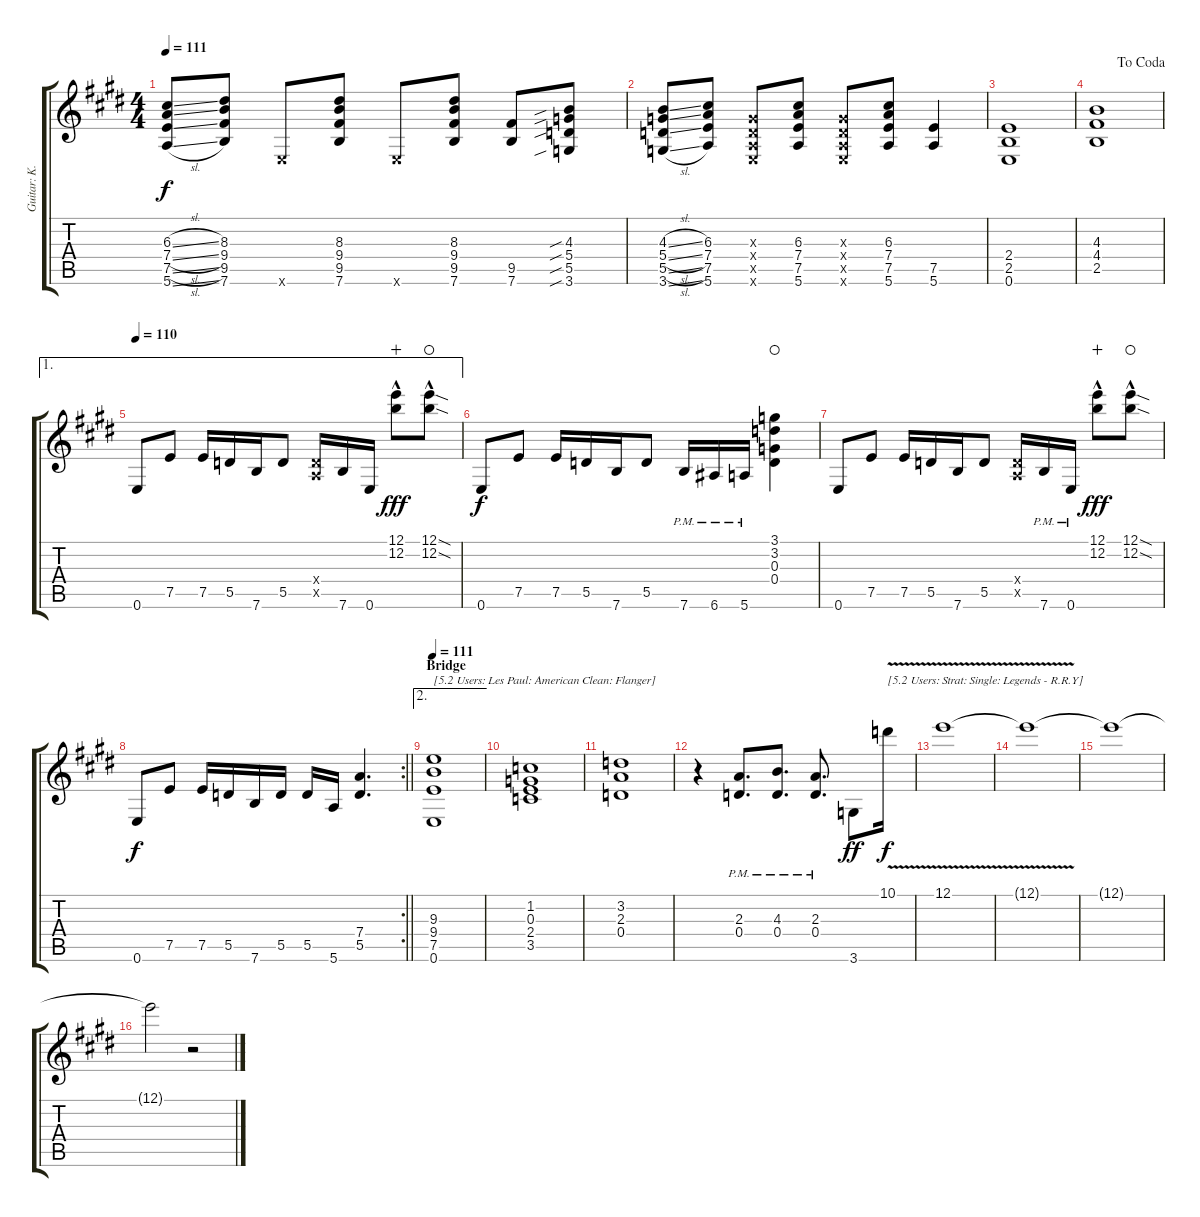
\track ("Guitar: K.K." "Guitar: K.") {instrument distortionguitar}
\staff {score tabs}
\tuning (E4 B3 G3 D3 A2 E2) {hide}
\ts (4 4)
\tempo 111
\clef g2
\ks e
(6.3{sl} 7.4{sl} 7.5{sl} 5.6{sl}).8{dy f} (8.3 9.4 9.5 7.6).8 0.6{x}.8 (8.3 9.4 9.5 7.6).8 0.6{x}.8 (8.3 9.4 9.5 7.6).8 (9.5 7.6).8 (4.3{sib} 5.4{sib} 5.5{sib} 3.6{sib}).8 |
(4.3{sl} 5.4{sl} 5.5{sl} 3.6{sl}).8 (6.3 7.4 7.5 5.6).8 (0.3{x} 0.4{x} 0.5{x} 0.6{x}).8 (6.3 7.4 7.5 5.6).8 (0.3{x} 0.4{x} 0.5{x} 0.6{x}).8 (6.3 7.4 7.5 5.6).8 (7.5 5.6).4 |
(2.4 2.5 0.6).1 |
\jump dacoda
(4.3 4.4 2.5).1 |
\ae 1
\tempo 110
0.6.8 7.5.8 7.5.16 5.5.16 7.6.16 5.5.8 (0.4{x} 0.5{x}).16 7.6.16 0.6.16 (12.1{hac} 12.2{hac}).8{dy fff wahc} (12.1{sod hac} 12.2{sod hac}).8{waho} |
0.6.8{dy f} 7.5.8 7.5.16 5.5.16 7.6.16 5.5.8 7.6{pm}.16 6.6{pm}.16 5.6{pm}.16 (3.1 3.2 0.3 0.4).4{waho} |
0.6.8 7.5.8 7.5.16 5.5.16 7.6.16 5.5.8 (0.4{x} 0.5{x}).16 7.6{pm}.16 0.6{pm}.16 (12.1{hac} 12.2{hac}).8{dy fff wahc} (12.1{sod hac} 12.2{sod hac}).8{waho} |
\rc 2
\barLineRight lightlight
0.6.8{dy f} 7.5.8 7.5.16 5.5.16 7.6.16 5.5.16 5.5.16 5.6.16 (7.4 5.5).4{d} |
\ae 2
\section ("" "Bridge")
\tempo 111
(9.3 9.4 7.5 0.6).1{txt "[5.2 Users: Les Paul: American Clean: Flanger]" volume 13 balance 6 instrument electricguitarclean} |
(1.2 0.3 2.4 3.5).1 |
(3.2 2.3 0.4).1 |
r.4 (2.3{pm} 0.4{pm}).8{d} (4.3{pm} 0.4{pm}).8{d} (2.3{pm} 0.4{pm}).8{d} 3.6.8{dy ff} 10.1{v}.16{txt "[5.2 Users: Strat: Single: Legends - R.R.Y]" dy f volume 16 balance 8 instrument distortionguitar} |
12.1{v}.1 |
12.1{t}.1 |
12.1{t}.1 |
12.1{t}.2 r.2
